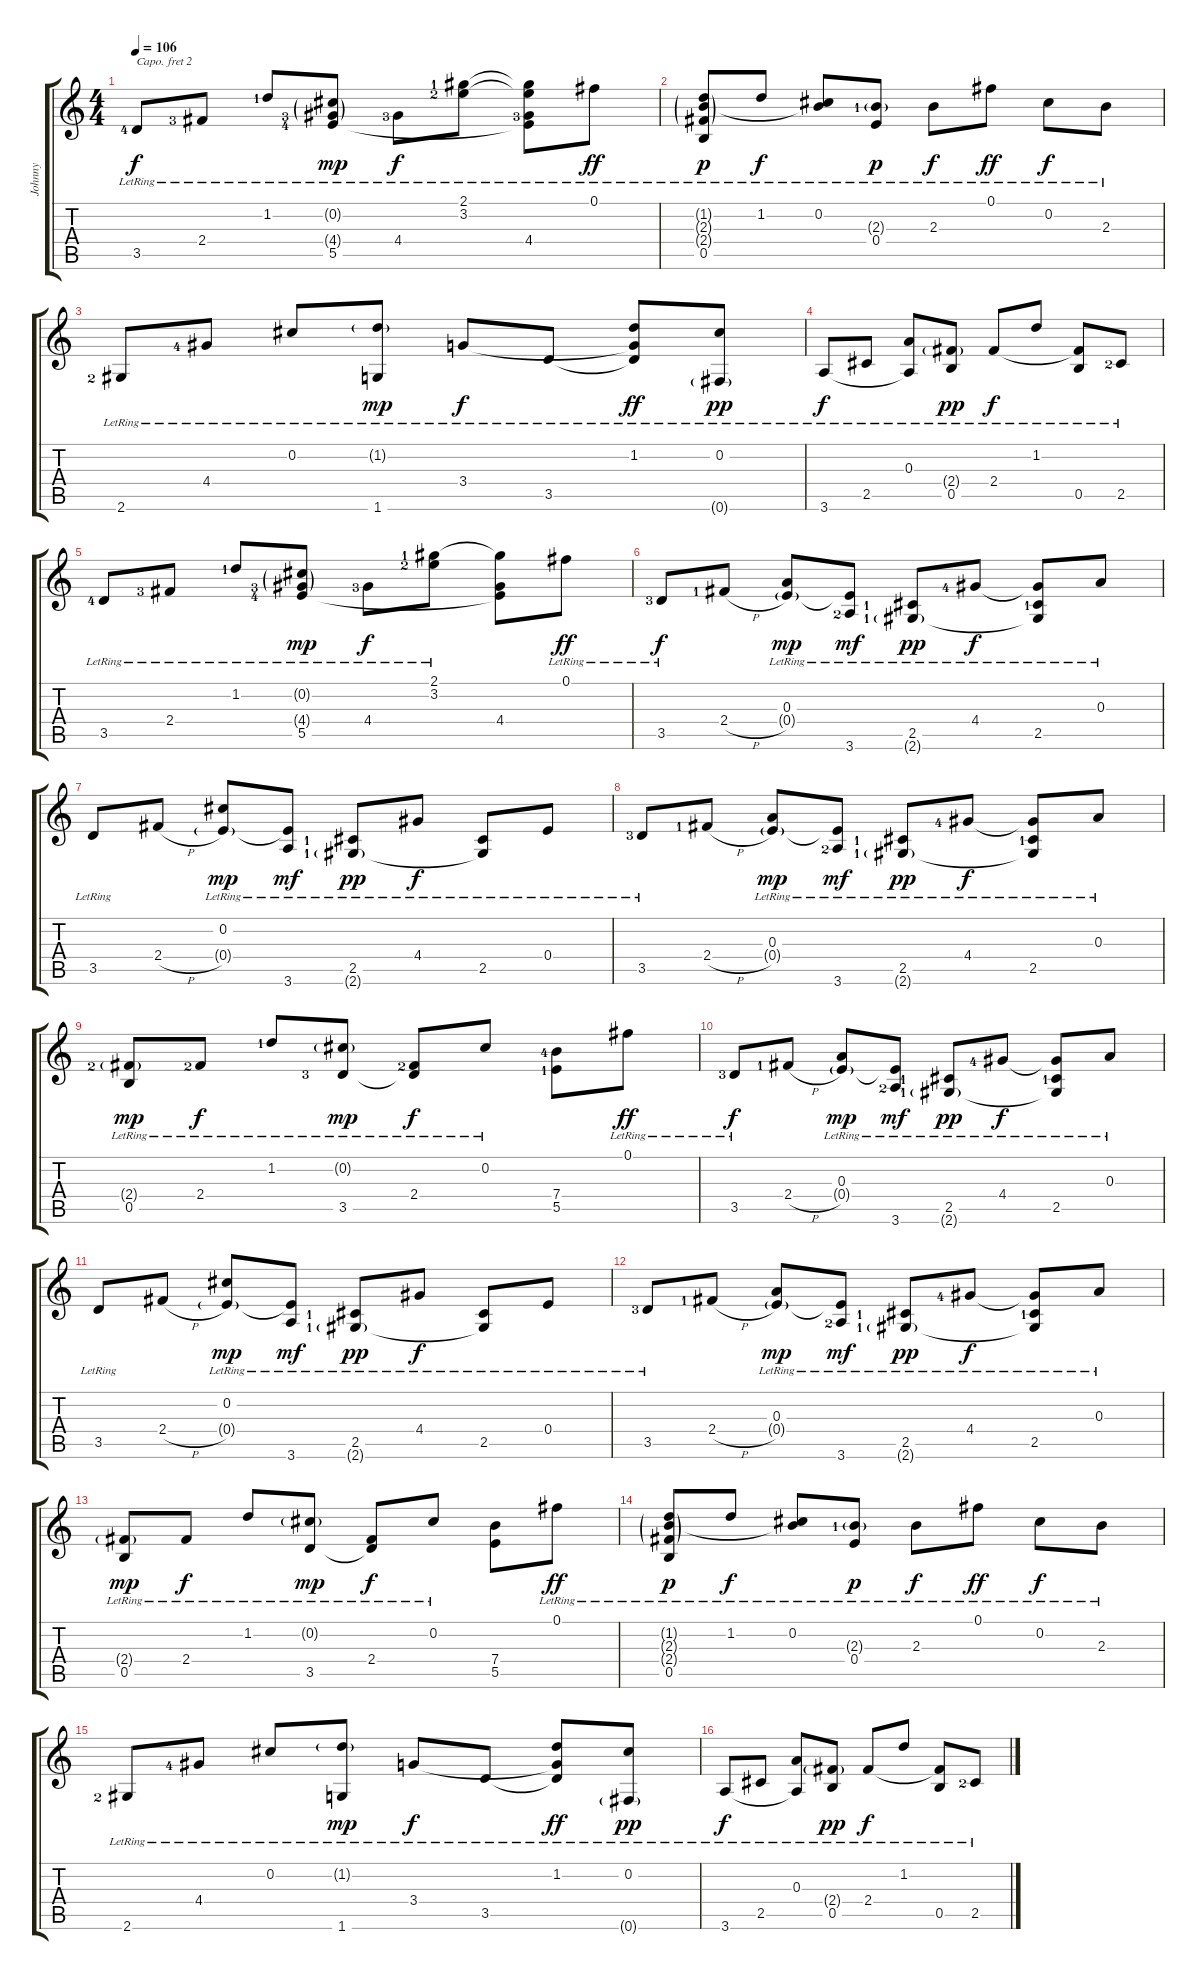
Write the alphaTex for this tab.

\track ("Johnny" "Johnny") {instrument electricguitarclean}
\staff {score tabs}
\capo 2
\tuning (E4 B3 G3 D3 A2 E2) {hide}
\ts (4 4)
\tempo 106
\clef g2
\ks c
3.5{lr lf 5}.8{dy f} 2.4{lr lf 4}.8 1.2{lr lf 2}.8 (0.2{g lr} 4.4{g lr lf 4} 5.5{lr lf 5}).8{dy mp} 4.4{lr lf 4}.8{dy f} (2.1{lr lf 2} 3.2{lr lf 3}).8 (2.1{t} 3.2{t} 4.4{lr lf 4} 5.5{t}).8 0.1{lr}.8{dy ff} |
(1.2{g lr} 2.3{g lr} 2.4{g lr} 0.5{lr}).8{dy p} 1.2{lr}.8{dy f} (0.2{lr} 2.3{t}).8 (2.3{g lr lf 2} 0.4{lr}).8{dy p} 2.3{lr}.8{dy f} 0.1{lr}.8{dy ff} 0.2{lr}.8{dy f} 2.3{lr}.8 |
2.6{lr lf 3}.8 4.4{lr lf 5}.8 0.2{lr}.8 (1.2{g lr} 1.6{lr}).8{dy mp} 3.4{lr}.8{dy f} 3.5{lr}.8 (1.2{lr} 3.4{t} 3.5{t}).8{dy ff} (0.2{lr} 0.6{g lr}).8{dy pp} |
3.6{lr}.8{dy f} 2.5{lr}.8 (0.3{lr} 3.6{t}).8 (2.4{g lr} 0.5{lr}).8{dy pp} 2.4{lr}.8{dy f} 1.2{lr}.8 (2.4{t} 0.5{lr}).8 2.5{lr lf 3}.8 |
3.5{lr lf 5}.8 2.4{lr lf 4}.8 1.2{lr lf 2}.8 (0.2{g lr} 4.4{g lr lf 4} 5.5{lr lf 5}).8{dy mp} 4.4{lr lf 4}.8{dy f} (2.1{lr lf 2} 3.2{lr lf 3}).8 (2.1{t} 4.4 5.5{t}).8 0.1{lr}.8{dy ff} |
3.5{lr lf 4}.8{dy f} 2.4{h lf 2}.8 (0.3{lr} 0.4{g}).8{dy mp} (0.4{t} 3.6{lr lf 3}).8{dy mf} (2.5{lr lf 2} 2.6{g lf 2}).8{dy pp} 4.4{lr lf 5}.8{dy f} (4.4{t} 2.5{lr lf 2} 2.6{t}).8 0.3{lr}.8 |
3.5{lr}.8 2.4{h}.8 (0.2{lr} 0.4{g}).8{dy mp} (0.4{t} 3.6{lr}).8{dy mf} (2.5{lr lf 2} 2.6{g lf 2}).8{dy pp} 4.4{lr}.8{dy f} (2.5{lr} 2.6{t}).8 0.4{lr}.8 |
3.5{lr lf 4}.8 2.4{h lf 2}.8 (0.3{lr} 0.4{g}).8{dy mp} (0.4{t} 3.6{lr lf 3}).8{dy mf} (2.5{lr lf 2} 2.6{g lf 2}).8{dy pp} 4.4{lr lf 5}.8{dy f} (4.4{t} 2.5{lr lf 2} 2.6{t}).8 0.3{lr}.8 |
(2.4{g lr lf 3} 0.5{lr}).8{dy mp} 2.4{lr lf 3}.8{dy f} 1.2{lr lf 2}.8 (0.2{g lr} 3.5{lr lf 4}).8{dy mp} (2.4{lr lf 3} 3.5{t}).8{dy f} 0.2{lr}.8 (7.4{lf 5} 5.5{lf 2}).8 0.1{lr}.8{dy ff} |
3.5{lr lf 4}.8{dy f} 2.4{h lf 2}.8 (0.3{lr} 0.4{g}).8{dy mp} (0.4{t} 3.6{lr lf 3}).8{dy mf} (2.5{lr lf 2} 2.6{g lf 2}).8{dy pp} 4.4{lr lf 5}.8{dy f} (4.4{t} 2.5{lr lf 2} 2.6{t}).8 0.3{lr}.8 |
3.5{lr}.8 2.4{h}.8 (0.2{lr} 0.4{g}).8{dy mp} (0.4{t} 3.6{lr}).8{dy mf} (2.5{lr lf 2} 2.6{g lf 2}).8{dy pp} 4.4{lr}.8{dy f} (2.5{lr} 2.6{t}).8 0.4{lr}.8 |
3.5{lr lf 4}.8 2.4{h lf 2}.8 (0.3{lr} 0.4{g}).8{dy mp} (0.4{t} 3.6{lr lf 3}).8{dy mf} (2.5{lr lf 2} 2.6{g lf 2}).8{dy pp} 4.4{lr lf 5}.8{dy f} (4.4{t} 2.5{lr lf 2} 2.6{t}).8 0.3{lr}.8 |
(2.4{g lr} 0.5{lr}).8{dy mp} 2.4{lr}.8{dy f} 1.2{lr}.8 (0.2{g lr} 3.5{lr}).8{dy mp} (2.4{lr} 3.5{t}).8{dy f} 0.2{lr}.8 (7.4 5.5).8 0.1{lr}.8{dy ff} |
(1.2{g lr} 2.3{g lr} 2.4{g lr} 0.5{lr}).8{dy p} 1.2{lr}.8{dy f} (0.2{lr} 2.3{t}).8 (2.3{g lr lf 2} 0.4{lr}).8{dy p} 2.3{lr}.8{dy f} 0.1{lr}.8{dy ff} 0.2{lr}.8{dy f} 2.3{lr}.8 |
2.6{lr lf 3}.8 4.4{lr lf 5}.8 0.2{lr}.8 (1.2{g lr} 1.6{lr}).8{dy mp} 3.4{lr}.8{dy f} 3.5{lr}.8 (1.2{lr} 3.4{t} 3.5{t}).8{dy ff} (0.2{lr} 0.6{g lr}).8{dy pp} |
3.6{lr}.8{dy f} 2.5{lr}.8 (0.3{lr} 3.6{t}).8 (2.4{g lr} 0.5{lr}).8{dy pp} 2.4{lr}.8{dy f} 1.2{lr}.8 (2.4{t} 0.5{lr}).8 2.5{lr lf 3}.8
